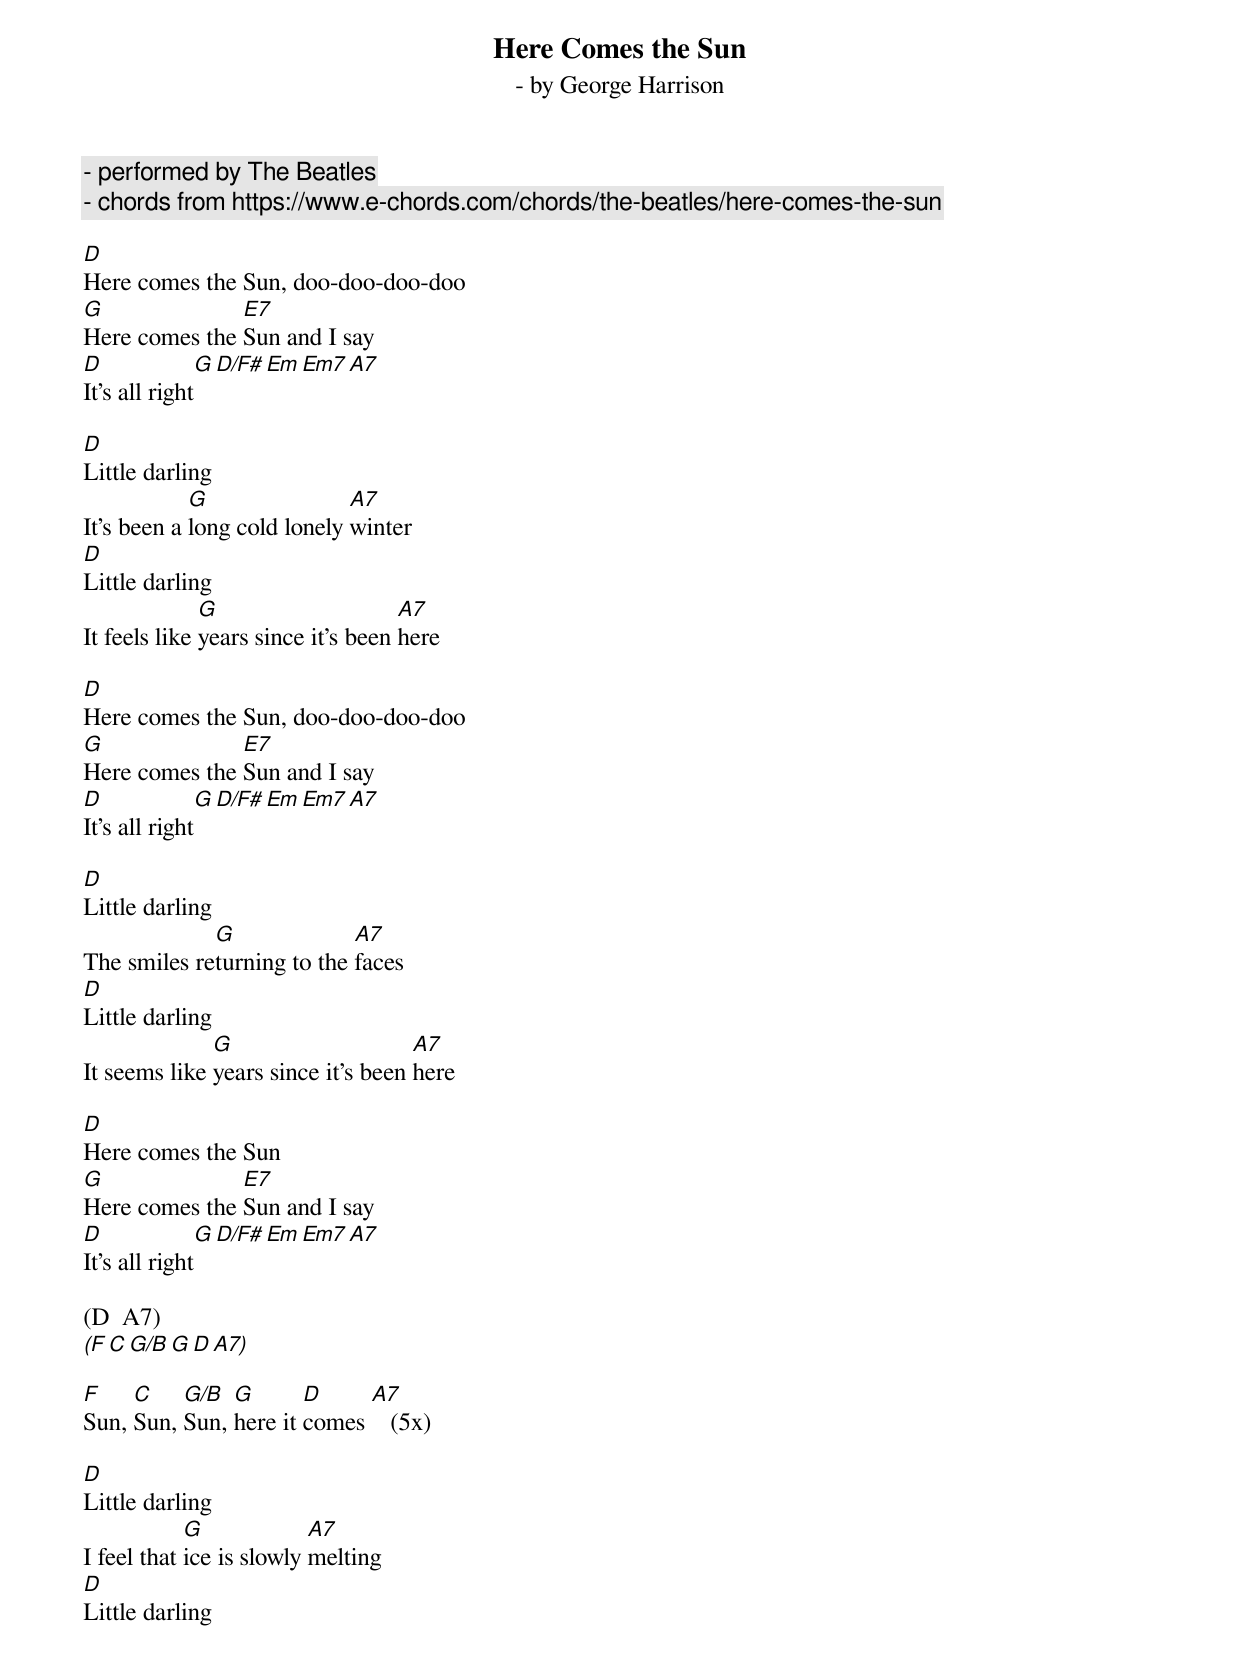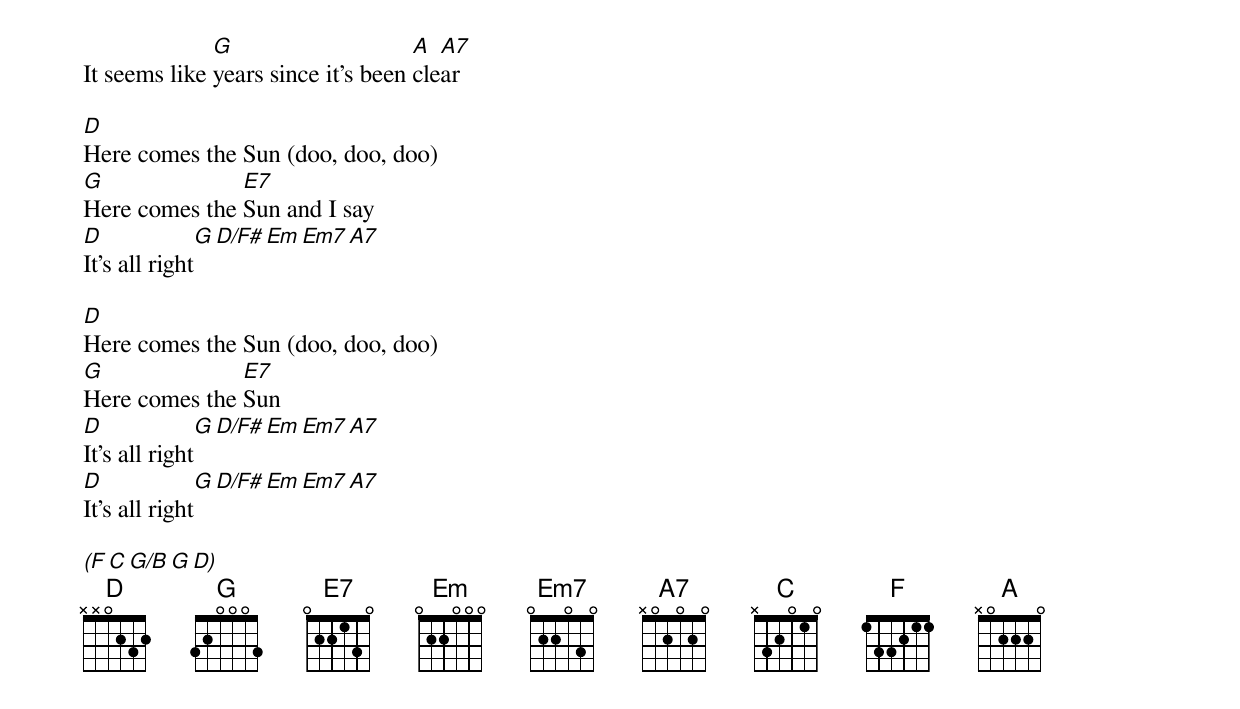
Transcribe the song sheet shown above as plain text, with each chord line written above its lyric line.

Here Comes the Sun
- by George Harrison
- performed by The Beatles
- chords from https://www.e-chords.com/chords/the-beatles/here-comes-the-sun

D
Here comes the Sun, doo-doo-doo-doo
G              E7
Here comes the Sun and I say
D             G  D/F#  Em  Em7  A7
It's all right

D
Little darling
            G                A7
It's been a long cold lonely winter
D
Little darling
              G                     A7
It feels like years since it's been here

D
Here comes the Sun, doo-doo-doo-doo
G              E7
Here comes the Sun and I say
D             G  D/F#  Em  Em7  A7
It's all right

D
Little darling
             G              A7
The smiles returning to the faces
D
Little darling
              G                     A7
It seems like years since it's been here

D
Here comes the Sun
G              E7
Here comes the Sun and I say
D             G  D/F#  Em  Em7  A7
It's all right

(D  A7)
(F  C  G/B  G  D  A7)

F    C    G/B  G       D     A7
Sun, Sun, Sun, here it comes    (5x)

D
Little darling
            G             A7
I feel that ice is slowly melting
D
Little darling
              G                     A  A7
It seems like years since it's been clear

D
Here comes the Sun (doo, doo, doo)
G              E7
Here comes the Sun and I say
D             G  D/F#  Em  Em7  A7
It's all right

D
Here comes the Sun (doo, doo, doo)
G              E7
Here comes the Sun
D             G  D/F#  Em  Em7  A7
It's all right
D             G  D/F#  Em  Em7  A7
It's all right

(F  C  G/B  G  D)
